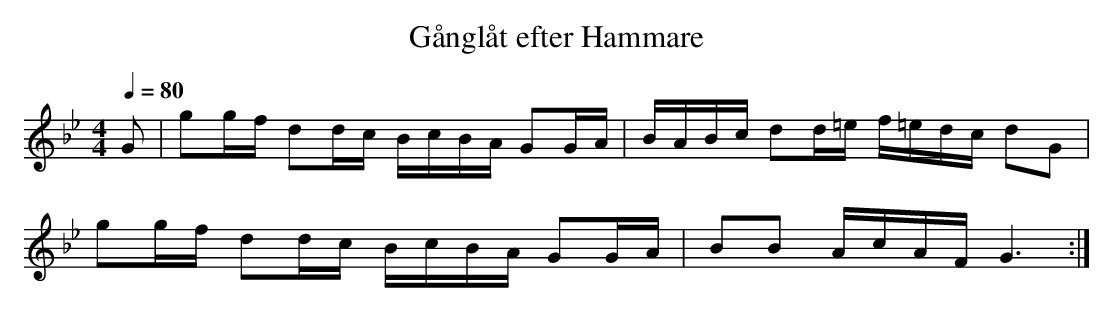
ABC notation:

X:1
T:Gånglåt efter Hammare
Q:1/4=80
M:4/4
L:1/16
K:Gm
G2 | g2gf d2dc  BcBA G2GA | BABc d2d=e  f=edc d2G2 |
g2gf d2dc BcBA G2GA | B2B2 AcAF G6 :|
